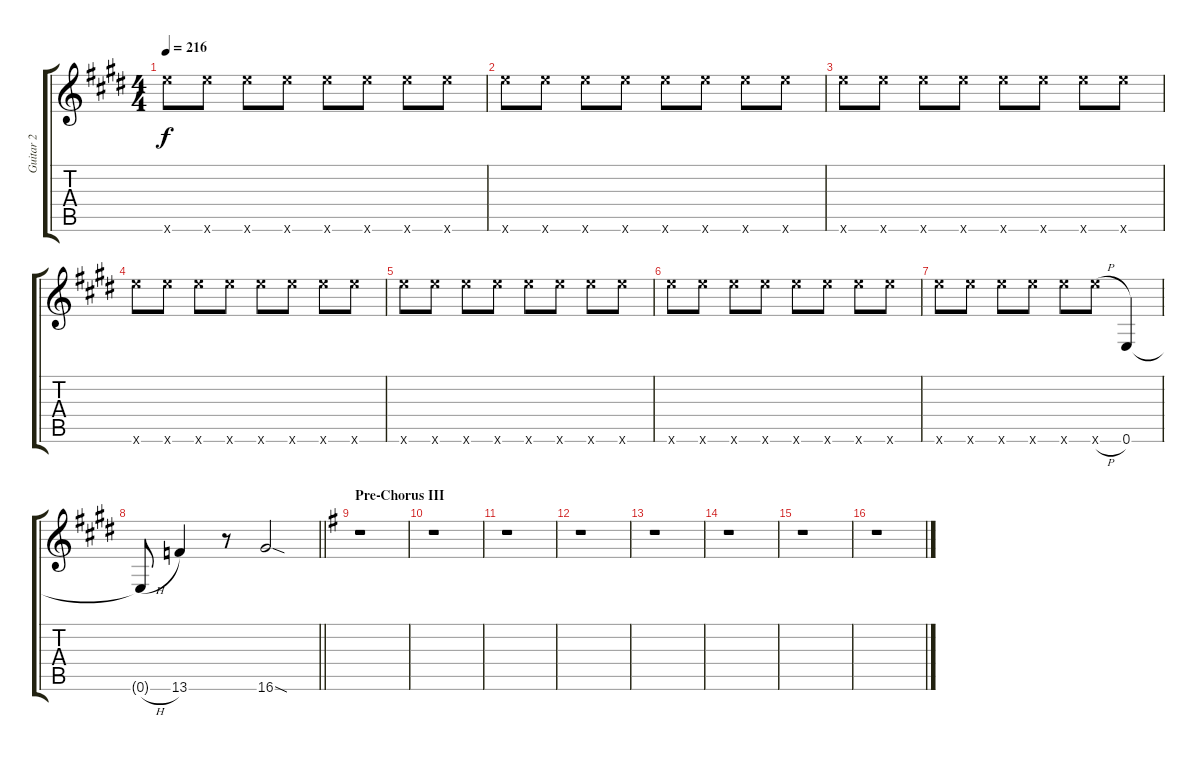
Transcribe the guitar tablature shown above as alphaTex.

\track ("Guitar 2" "Guitar 2") {instrument distortionguitar}
\staff {score tabs}
\tuning (E4 B3 G3 D3 A2 E2) {hide}
\ts (4 4)
\tempo 216
\clef g2
\ks e
24.6{x}.8{dy f volume 13} 24.6{x}.8 24.6{x}.8 24.6{x}.8 24.6{x}.8 24.6{x}.8 24.6{x}.8 24.6{x}.8 |
24.6{x}.8 24.6{x}.8 24.6{x}.8 24.6{x}.8 24.6{x}.8 24.6{x}.8 24.6{x}.8 24.6{x}.8 |
24.6{x}.8 24.6{x}.8 24.6{x}.8 24.6{x}.8 24.6{x}.8 24.6{x}.8 24.6{x}.8 24.6{x}.8 |
24.6{x}.8 24.6{x}.8 24.6{x}.8 24.6{x}.8 24.6{x}.8 24.6{x}.8 24.6{x}.8 24.6{x}.8 |
24.6{x}.8 24.6{x}.8 24.6{x}.8 24.6{x}.8 24.6{x}.8 24.6{x}.8 24.6{x}.8 24.6{x}.8 |
24.6{x}.8 24.6{x}.8 24.6{x}.8 24.6{x}.8 24.6{x}.8 24.6{x}.8 24.6{x}.8 24.6{x}.8 |
24.6{x}.8 24.6{x}.8 24.6{x}.8 24.6{x}.8 24.6{x}.8 24.6{h x}.8 0.6.4 |
\barLineRight lightlight
0.6{h t}.8 13.6.4 r.8 16.6{sod}.2 |
\section ("" "Pre-Chorus III")
\ks g
r.1 |
r.1 |
r.1 |
r.1 |
r.1 |
r.1 |
r.1 |
r.1
